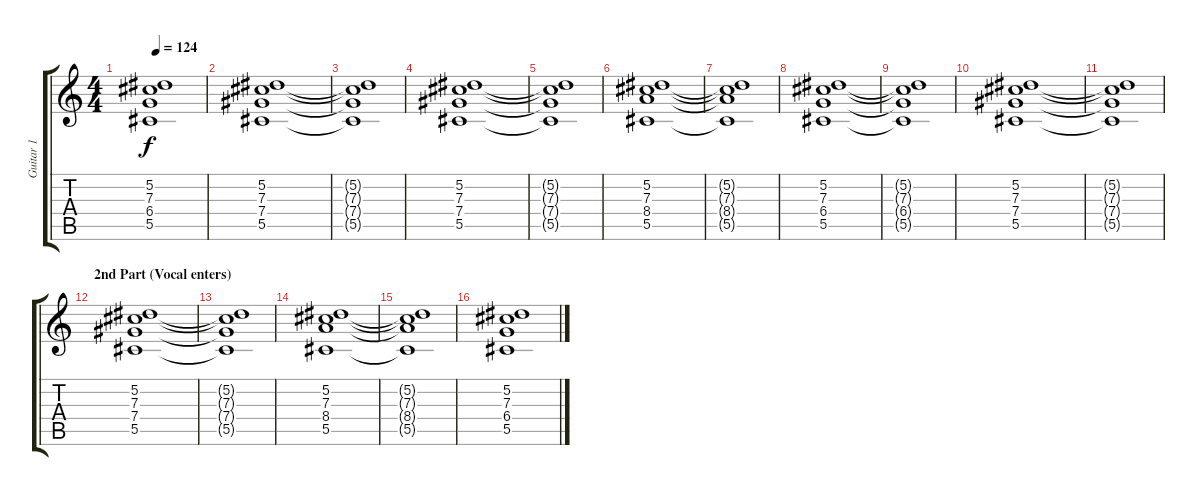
\track ("Guitar 1" "Guitar 1") {instrument distortionguitar}
\staff {score tabs}
\tuning (Eb4 Bb3 Gb3 Db3 Ab2 Db2) {hide}
\ts (4 4)
\tempo 124
\clef g2
\ks c
(5.2{t} 7.3{t} 6.4{t} 5.5{t}).1{dy f} |
(5.2 7.3 7.4 5.5).1 |
(5.2{t} 7.3{t} 7.4{t} 5.5{t}).1 |
(5.2 7.3 7.4 5.5).1 |
(5.2{t} 7.3{t} 7.4{t} 5.5{t}).1 |
(5.2 7.3 8.4 5.5).1 |
(5.2{t} 7.3{t} 8.4{t} 5.5{t}).1 |
(5.2 7.3 6.4 5.5).1 |
(5.2{t} 7.3{t} 6.4{t} 5.5{t}).1 |
(5.2 7.3 7.4 5.5).1 |
(5.2{t} 7.3{t} 7.4{t} 5.5{t}).1 |
\section ("" "2nd Part (Vocal enters)")
(5.2 7.3 7.4 5.5).1 |
(5.2{t} 7.3{t} 7.4{t} 5.5{t}).1 |
(5.2 7.3 8.4 5.5).1 |
(5.2{t} 7.3{t} 8.4{t} 5.5{t}).1 |
(5.2 7.3 6.4 5.5).1
